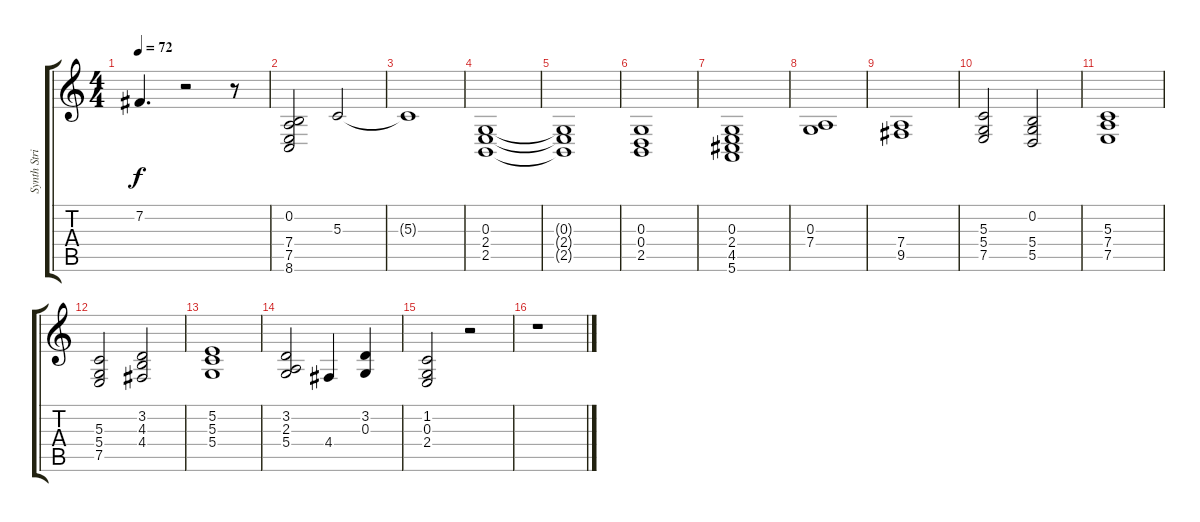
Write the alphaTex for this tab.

\track ("Synth Strings" "Synth Stri") {instrument synthstrings1}
\staff {score tabs}
\tuning (E4 B3 G3 D3 A2 E2) {hide}
\ts (4 4)
\tempo 72
\clef g2
\ks c
7.2.4{d dy f} r.2 r.8 |
(0.2 7.4 7.5 8.6).2 5.3.2 |
5.3{t}.1 |
(0.3 2.4 2.5).1 |
(0.3{t} 2.4{t} 2.5{t}).1 |
(0.3 0.4 2.5).1 |
(0.3 2.4 4.5 5.6).1 |
(0.3 7.4).1 |
(7.4 9.5).1 |
(5.3 5.4 7.5).2 (0.2 5.4 5.5).2 |
(5.3 7.4 7.5).1 |
(5.3 5.4 7.5).2 (3.2 4.3 4.4).2 |
(5.2 5.3 5.4).1 |
(3.2 2.3 5.4).2 4.4.4 (3.2 0.3).4 |
(1.2 0.3 2.4).2 r.2 |
r.1
